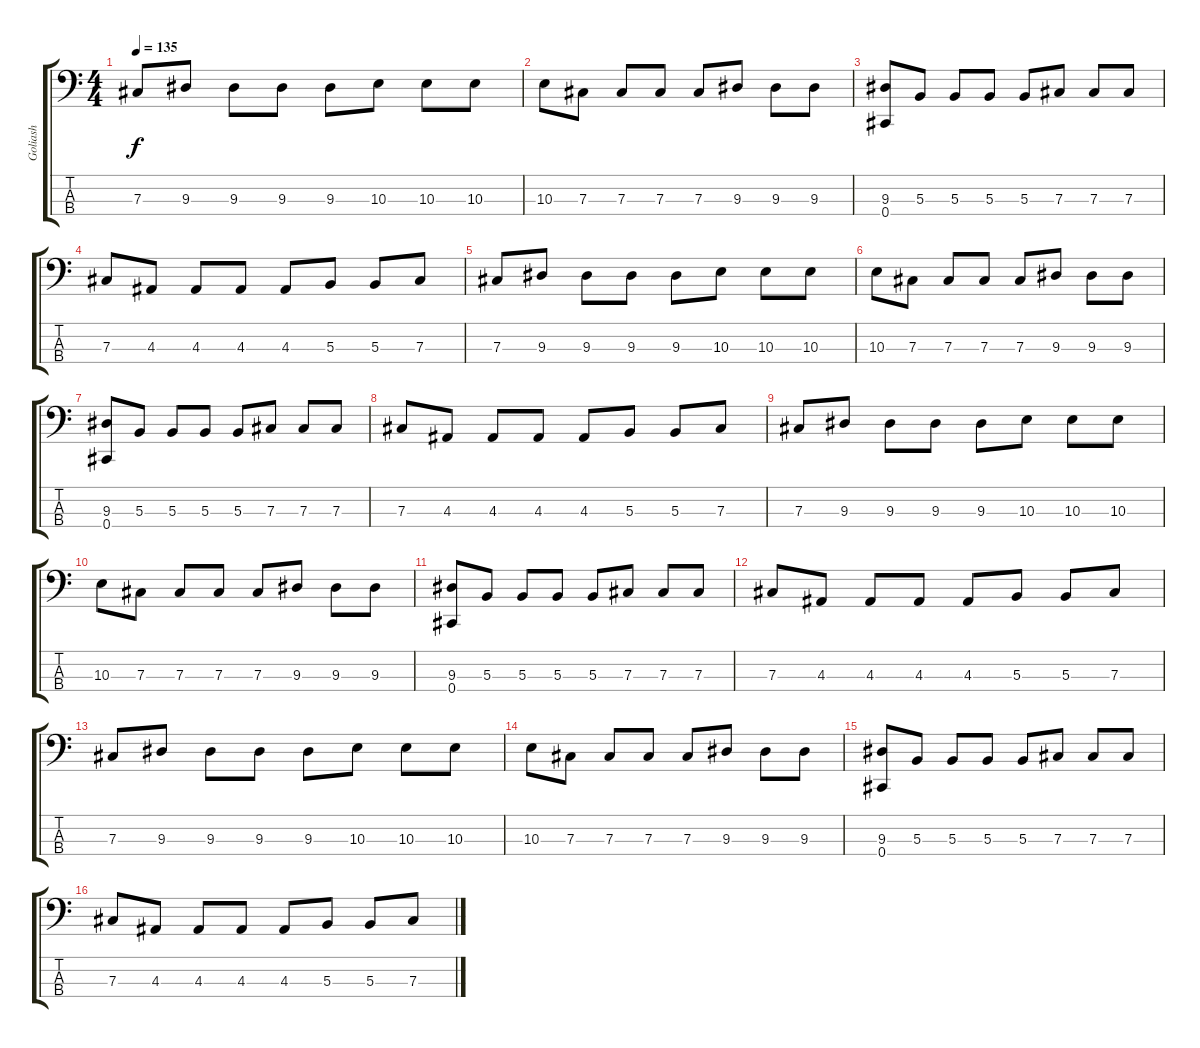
\track ("Goliash" "Goliash") {instrument electricbasspick}
\staff {score tabs}
\tuning (E2 B1 Gb1 Db1) {hide}
\ts (4 4)
\tempo 135
\clef f4
\ks c
7.3.8{dy f} 9.3.8 9.3.8 9.3.8 9.3.8 10.3.8 10.3.8 10.3.8 |
10.3.8 7.3.8 7.3.8 7.3.8 7.3.8 9.3.8 9.3.8 9.3.8 |
(9.3 0.4).8 5.3.8 5.3.8 5.3.8 5.3.8 7.3.8 7.3.8 7.3.8 |
7.3.8 4.3.8 4.3.8 4.3.8 4.3.8 5.3.8 5.3.8 7.3.8 |
7.3.8 9.3.8 9.3.8 9.3.8 9.3.8 10.3.8 10.3.8 10.3.8 |
10.3.8 7.3.8 7.3.8 7.3.8 7.3.8 9.3.8 9.3.8 9.3.8 |
(9.3 0.4).8 5.3.8 5.3.8 5.3.8 5.3.8 7.3.8 7.3.8 7.3.8 |
7.3.8 4.3.8 4.3.8 4.3.8 4.3.8 5.3.8 5.3.8 7.3.8 |
7.3.8 9.3.8 9.3.8 9.3.8 9.3.8 10.3.8 10.3.8 10.3.8 |
10.3.8 7.3.8 7.3.8 7.3.8 7.3.8 9.3.8 9.3.8 9.3.8 |
(9.3 0.4).8 5.3.8 5.3.8 5.3.8 5.3.8 7.3.8 7.3.8 7.3.8 |
7.3.8 4.3.8 4.3.8 4.3.8 4.3.8 5.3.8 5.3.8 7.3.8 |
7.3.8 9.3.8 9.3.8 9.3.8 9.3.8 10.3.8 10.3.8 10.3.8 |
10.3.8 7.3.8 7.3.8 7.3.8 7.3.8 9.3.8 9.3.8 9.3.8 |
(9.3 0.4).8 5.3.8 5.3.8 5.3.8 5.3.8 7.3.8 7.3.8 7.3.8 |
7.3.8 4.3.8 4.3.8 4.3.8 4.3.8 5.3.8 5.3.8 7.3.8
